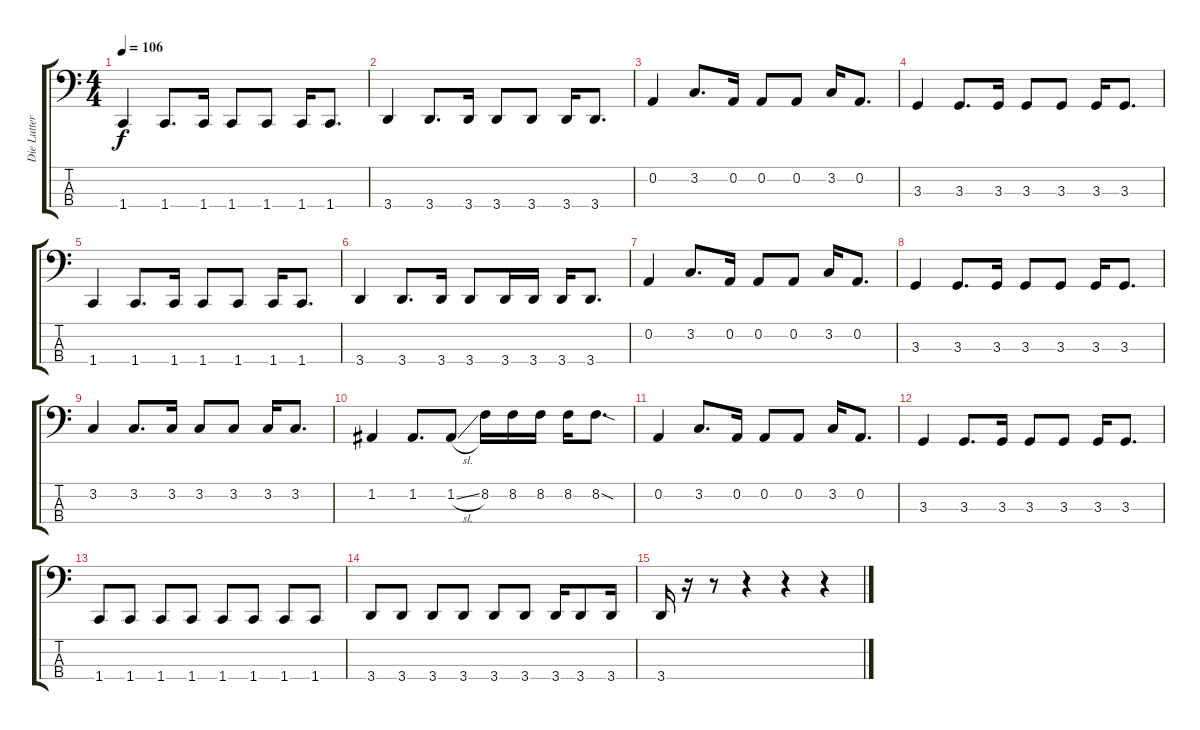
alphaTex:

\track ("Die Lutter" "Die Lutter") {instrument electricbasspick}
\staff {score tabs}
\tuning (D2 A1 E1 B0) {hide}
\ts (4 4)
\tempo 106
\clef f4
\ks c
1.4.4{dy f} 1.4.8{d} 1.4.16 1.4.8 1.4.8 1.4.16 1.4.8{d} |
3.4.4 3.4.8{d} 3.4.16 3.4.8 3.4.8 3.4.16 3.4.8{d} |
0.2.4 3.2.8{d} 0.2.16 0.2.8 0.2.8 3.2.16 0.2.8{d} |
3.3.4 3.3.8{d} 3.3.16 3.3.8 3.3.8 3.3.16 3.3.8{d} |
1.4.4 1.4.8{d} 1.4.16 1.4.8 1.4.8 1.4.16 1.4.8{d} |
3.4.4 3.4.8{d} 3.4.16 3.4.8 3.4.16 3.4.16 3.4.16 3.4.8{d} |
0.2.4 3.2.8{d} 0.2.16 0.2.8 0.2.8 3.2.16 0.2.8{d} |
3.3.4 3.3.8{d} 3.3.16 3.3.8 3.3.8 3.3.16 3.3.8{d} |
3.2.4 3.2.8{d} 3.2.16 3.2.8 3.2.8 3.2.16 3.2.8{d} |
1.2.4 1.2.8{d} 1.2{sl}.8 8.2.16 8.2.16 8.2.16 8.2.16 8.2{sod}.8{d} |
0.2.4 3.2.8{d} 0.2.16 0.2.8 0.2.8 3.2.16 0.2.8{d} |
3.3.4 3.3.8{d} 3.3.16 3.3.8 3.3.8 3.3.16 3.3.8{d} |
1.4.8 1.4.8 1.4.8 1.4.8 1.4.8 1.4.8 1.4.8 1.4.8 |
3.4.8 3.4.8 3.4.8 3.4.8 3.4.8 3.4.8 3.4.16 3.4.8 3.4.16 |
3.4.16 r.16 r.8 r.4 r.4 r.4
